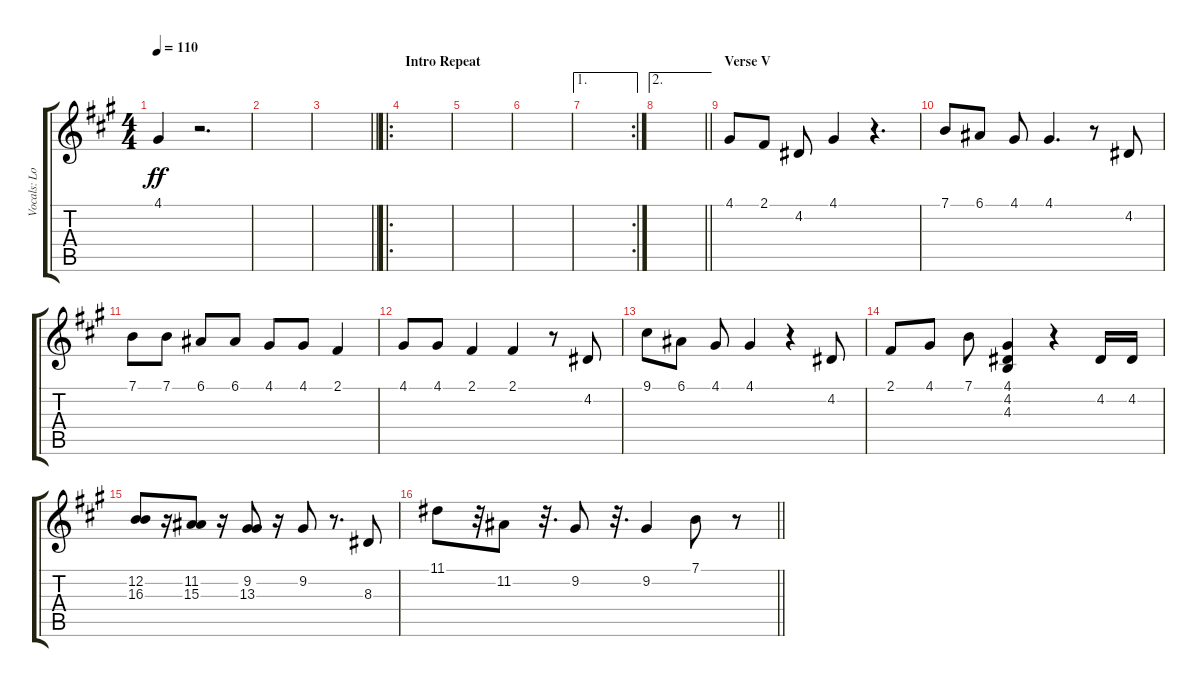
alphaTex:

\track ("Vocals: Lou Grahmm" "Vocals: Lo") {instrument lead8bassandlead}
\staff {score tabs}
\tuning (E4 B3 G3 D3 A2 E2) {hide}
\ts (4 4)
\tempo 110
\clef g2
\ks a
4.1.4{dy ff} r.2{d} |
|
\barLineRight lightlight
|
\ro
\section ("" "Intro Repeat")
|
|
|
\ae 1
\rc 2
|
\ae 2
\barLineRight lightlight
|
\section ("" "Verse V")
4.1.8 2.1.8 4.2.8 4.1.4 r.4{d} |
7.1.8 6.1.8 4.1.8 4.1.4{d} r.8 4.2.8 |
7.1.8 7.1.8 6.1.8 6.1.8 4.1.8 4.1.8 2.1.4 |
4.1.8 4.1.8 2.1.4 2.1.4 r.8 4.2.8 |
9.1.8 6.1.8 4.1.8 4.1.4 r.4 4.2.8 |
2.1.8 4.1.8 7.1.8 (4.1 4.2 4.3).4 r.4 4.2.16 4.2.16 |
(12.2 16.3).8 r.16 (11.2 15.3).8 r.16 (9.2 13.3).8 r.16 9.2.8 r.8{d} 8.3.8 |
\barLineRight lightlight
11.1.8 r.32 11.2.8 r.32{d} 9.2.8 r.32{d} 9.2.4 7.1.8 r.8
